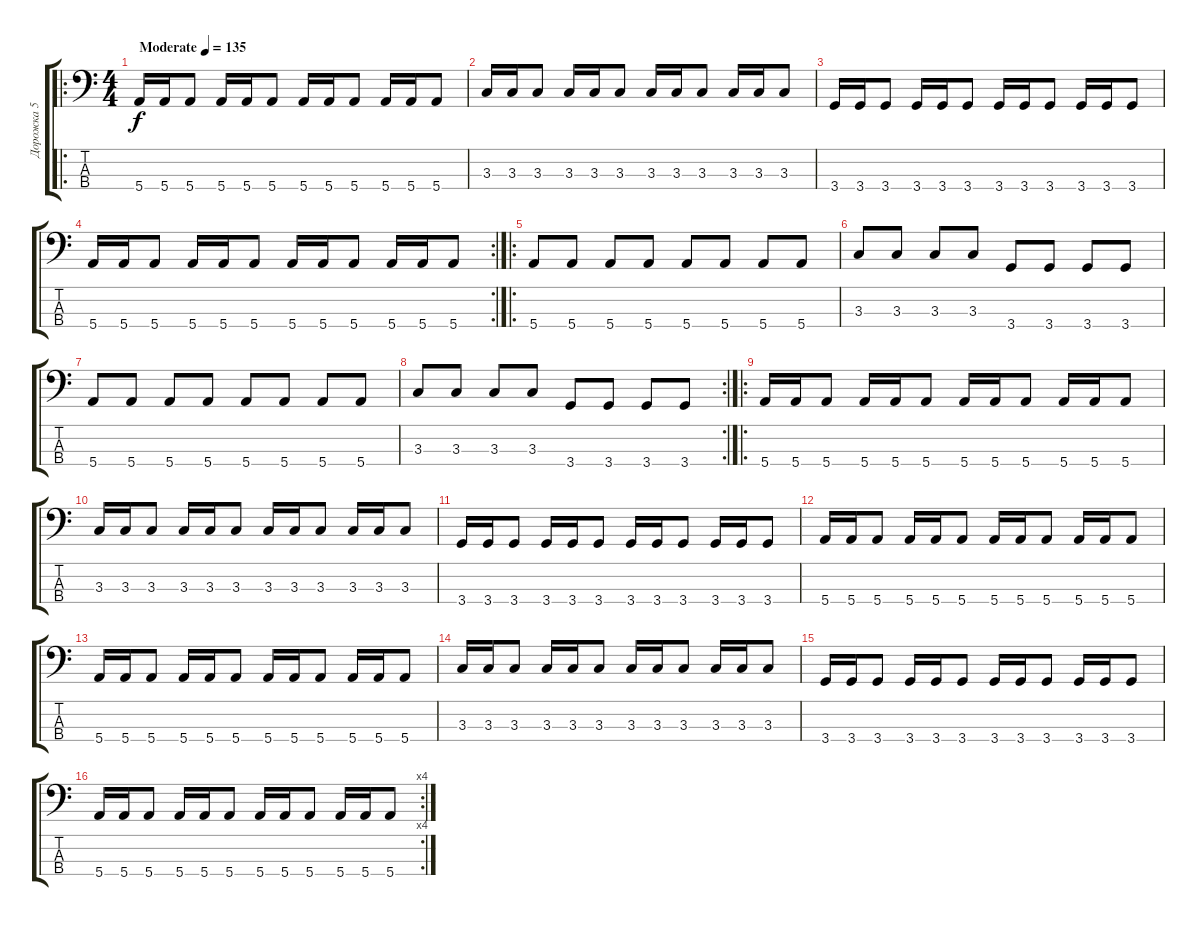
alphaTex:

\track ("Дорожка 5" "Дорожка 5") {instrument electricbassfinger}
\staff {score tabs}
\tuning (G2 D2 A1 E1) {hide}
\ro
\ts (4 4)
\tempo (135 "Moderate")
\clef f4
\ks c
5.4.16{dy f instrument electricbassfinger} 5.4.16 5.4.8 5.4.16 5.4.16 5.4.8 5.4.16 5.4.16 5.4.8 5.4.16 5.4.16 5.4.8 |
3.3.16 3.3.16 3.3.8 3.3.16 3.3.16 3.3.8 3.3.16 3.3.16 3.3.8 3.3.16 3.3.16 3.3.8 |
3.4.16 3.4.16 3.4.8 3.4.16 3.4.16 3.4.8 3.4.16 3.4.16 3.4.8 3.4.16 3.4.16 3.4.8 |
\rc 2
5.4.16 5.4.16 5.4.8 5.4.16 5.4.16 5.4.8 5.4.16 5.4.16 5.4.8 5.4.16 5.4.16 5.4.8 |
\ro
5.4.8 5.4.8 5.4.8 5.4.8 5.4.8 5.4.8 5.4.8 5.4.8 |
3.3.8 3.3.8 3.3.8 3.3.8 3.4.8 3.4.8 3.4.8 3.4.8 |
5.4.8 5.4.8 5.4.8 5.4.8 5.4.8 5.4.8 5.4.8 5.4.8 |
\rc 2
3.3.8 3.3.8 3.3.8 3.3.8 3.4.8 3.4.8 3.4.8 3.4.8 |
\ro
5.4.16 5.4.16 5.4.8 5.4.16 5.4.16 5.4.8 5.4.16 5.4.16 5.4.8 5.4.16 5.4.16 5.4.8 |
3.3.16 3.3.16 3.3.8 3.3.16 3.3.16 3.3.8 3.3.16 3.3.16 3.3.8 3.3.16 3.3.16 3.3.8 |
3.4.16 3.4.16 3.4.8 3.4.16 3.4.16 3.4.8 3.4.16 3.4.16 3.4.8 3.4.16 3.4.16 3.4.8 |
5.4.16 5.4.16 5.4.8 5.4.16 5.4.16 5.4.8 5.4.16 5.4.16 5.4.8 5.4.16 5.4.16 5.4.8 |
5.4.16 5.4.16 5.4.8 5.4.16 5.4.16 5.4.8 5.4.16 5.4.16 5.4.8 5.4.16 5.4.16 5.4.8 |
3.3.16 3.3.16 3.3.8 3.3.16 3.3.16 3.3.8 3.3.16 3.3.16 3.3.8 3.3.16 3.3.16 3.3.8 |
3.4.16 3.4.16 3.4.8 3.4.16 3.4.16 3.4.8 3.4.16 3.4.16 3.4.8 3.4.16 3.4.16 3.4.8 |
\rc 4
5.4.16 5.4.16 5.4.8 5.4.16 5.4.16 5.4.8 5.4.16 5.4.16 5.4.8 5.4.16 5.4.16 5.4.8
